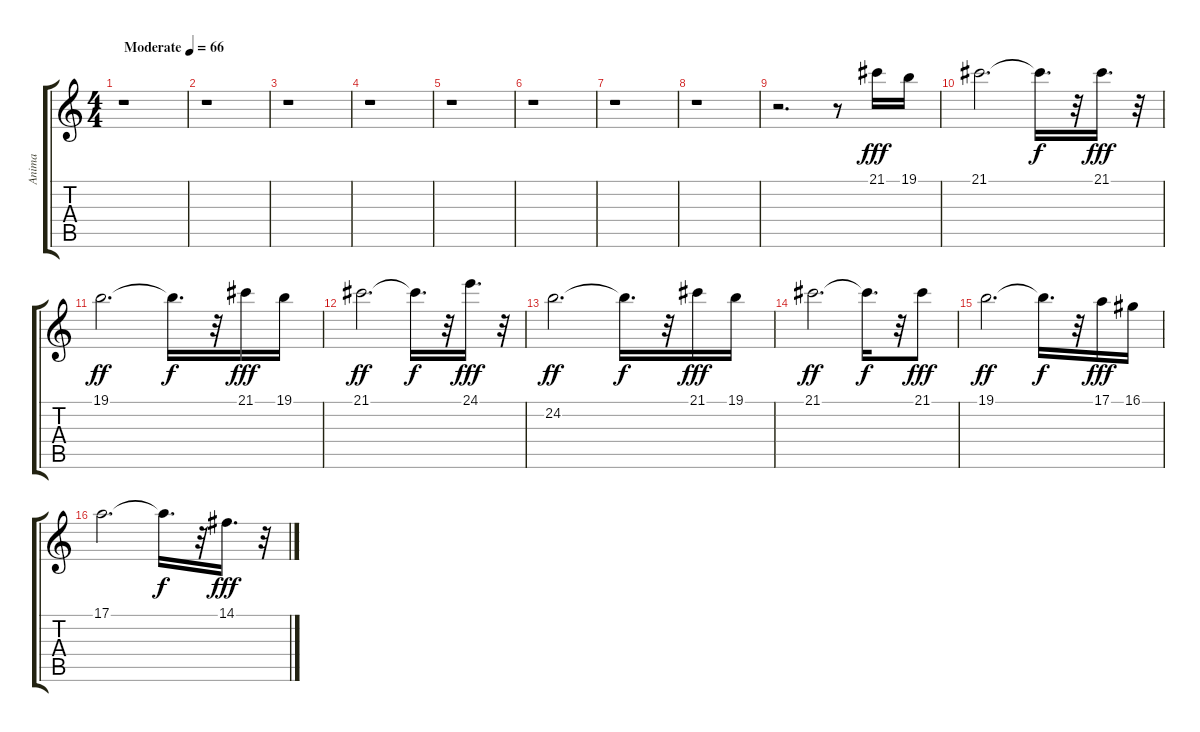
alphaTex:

\track ("Anima" "Anima") {instrument acousticgrandpiano}
\staff {score tabs}
\tuning (E4 B3 G3 D3 A2 E2) {hide}
\ts (4 4)
\tempo (66 "Moderate")
\clef g2
\ks c
r.1{dy fff instrument acousticgrandpiano} |
r.1 |
r.1 |
r.1 |
r.1 |
r.1 |
r.1 |
r.1 |
r.2{d} r.8 21.1.16 19.1.16 |
21.1.2{d} 21.1{t}.16{d dy f} r.32 21.1.16{d dy fff} r.32 |
19.1.2{d dy ff} 19.1{t}.16{d dy f} r.32 21.1.16{dy fff} 19.1.16 |
21.1.2{d dy ff} 21.1{t}.16{d dy f} r.32 24.1.16{d dy fff} r.32 |
24.2.2{d dy ff} 24.2{t}.16{d dy f} r.32 21.1.16{dy fff} 19.1.16 |
21.1.2{d dy ff} 21.1{t}.16{d dy f} r.32 21.1.8{dy fff} |
19.1.2{d dy ff} 19.1{t}.16{d dy f} r.32 17.1.16{dy fff} 16.1.16 |
17.1.2{d} 17.1{t}.16{d dy f} r.32 14.1.16{d dy fff} r.32
